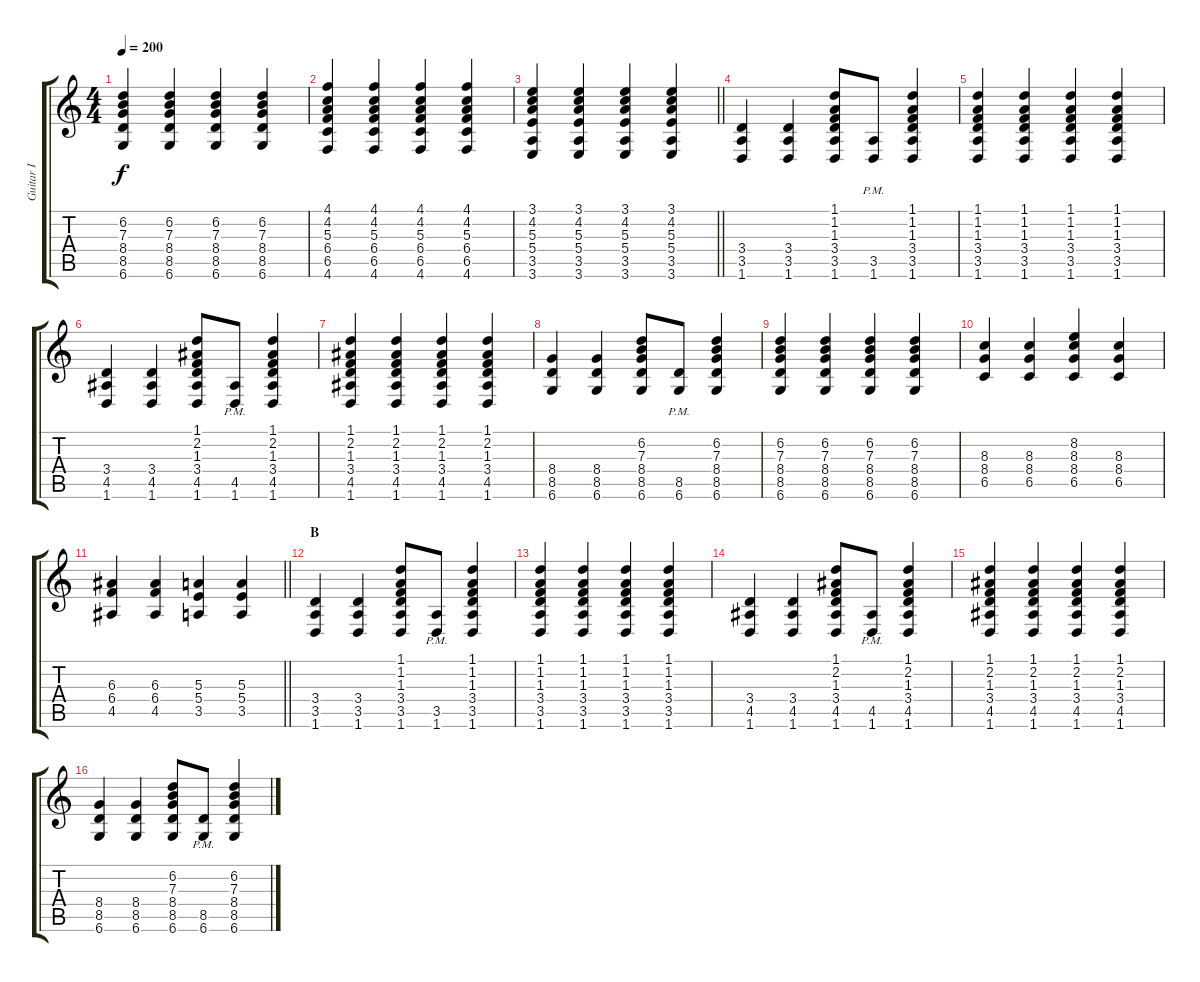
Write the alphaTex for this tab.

\track ("Guitar I" "Guitar I") {instrument distortionguitar}
\staff {score tabs}
\tuning (Db4 Ab3 E3 B2 Gb2 Db2) {hide}
\ts (4 4)
\tempo 200
\clef g2
\ks c
(6.2 7.3 8.4 8.5 6.6).4{dy f} (6.2 7.3 8.4 8.5 6.6).4 (6.2 7.3 8.4 8.5 6.6).4 (6.2 7.3 8.4 8.5 6.6).4 |
(4.1 4.2 5.3 6.4 6.5 4.6).4 (4.1 4.2 5.3 6.4 6.5 4.6).4 (4.1 4.2 5.3 6.4 6.5 4.6).4 (4.1 4.2 5.3 6.4 6.5 4.6).4 |
\barLineRight lightlight
(3.1 4.2 5.3 5.4 3.5 3.6).4 (3.1 4.2 5.3 5.4 3.5 3.6).4 (3.1 4.2 5.3 5.4 3.5 3.6).4 (3.1 4.2 5.3 5.4 3.5 3.6).4 |
(3.4 3.5 1.6).4 (3.4 3.5 1.6).4 (1.1 1.2 1.3 3.4 3.5 1.6).8 (3.5{pm} 1.6{pm}).8 (1.1 1.2 1.3 3.4 3.5 1.6).4 |
(1.1 1.2 1.3 3.4 3.5 1.6).4 (1.1 1.2 1.3 3.4 3.5 1.6).4 (1.1 1.2 1.3 3.4 3.5 1.6).4 (1.1 1.2 1.3 3.4 3.5 1.6).4 |
(3.4 4.5 1.6).4 (3.4 4.5 1.6).4 (1.1 2.2 1.3 3.4 4.5 1.6).8 (4.5{pm} 1.6{pm}).8 (1.1 2.2 1.3 3.4 4.5 1.6).4 |
(1.1 2.2 1.3 3.4 4.5 1.6).4 (1.1 2.2 1.3 3.4 4.5 1.6).4 (1.1 2.2 1.3 3.4 4.5 1.6).4 (1.1 2.2 1.3 3.4 4.5 1.6).4 |
(8.4 8.5 6.6).4 (8.4 8.5 6.6).4 (6.2 7.3 8.4 8.5 6.6).8 (8.5{pm} 6.6{pm}).8 (6.2 7.3 8.4 8.5 6.6).4 |
(6.2 7.3 8.4 8.5 6.6).4 (6.2 7.3 8.4 8.5 6.6).4 (6.2 7.3 8.4 8.5 6.6).4 (6.2 7.3 8.4 8.5 6.6).4 |
(8.3 8.4 6.5).4 (8.3 8.4 6.5).4 (8.2 8.3 8.4 6.5).4 (8.3 8.4 6.5).4 |
\barLineRight lightlight
(6.3 6.4 4.5).4 (6.3 6.4 4.5).4 (5.3 5.4 3.5).4 (5.3 5.4 3.5).4 |
\section ("" "B")
(3.4 3.5 1.6).4 (3.4 3.5 1.6).4 (1.1 1.2 1.3 3.4 3.5 1.6).8 (3.5{pm} 1.6{pm}).8 (1.1 1.2 1.3 3.4 3.5 1.6).4 |
(1.1 1.2 1.3 3.4 3.5 1.6).4 (1.1 1.2 1.3 3.4 3.5 1.6).4 (1.1 1.2 1.3 3.4 3.5 1.6).4 (1.1 1.2 1.3 3.4 3.5 1.6).4 |
(3.4 4.5 1.6).4 (3.4 4.5 1.6).4 (1.1 2.2 1.3 3.4 4.5 1.6).8 (4.5{pm} 1.6{pm}).8 (1.1 2.2 1.3 3.4 4.5 1.6).4 |
(1.1 2.2 1.3 3.4 4.5 1.6).4 (1.1 2.2 1.3 3.4 4.5 1.6).4 (1.1 2.2 1.3 3.4 4.5 1.6).4 (1.1 2.2 1.3 3.4 4.5 1.6).4 |
(8.4 8.5 6.6).4 (8.4 8.5 6.6).4 (6.2 7.3 8.4 8.5 6.6).8 (8.5{pm} 6.6{pm}).8 (6.2 7.3 8.4 8.5 6.6).4
